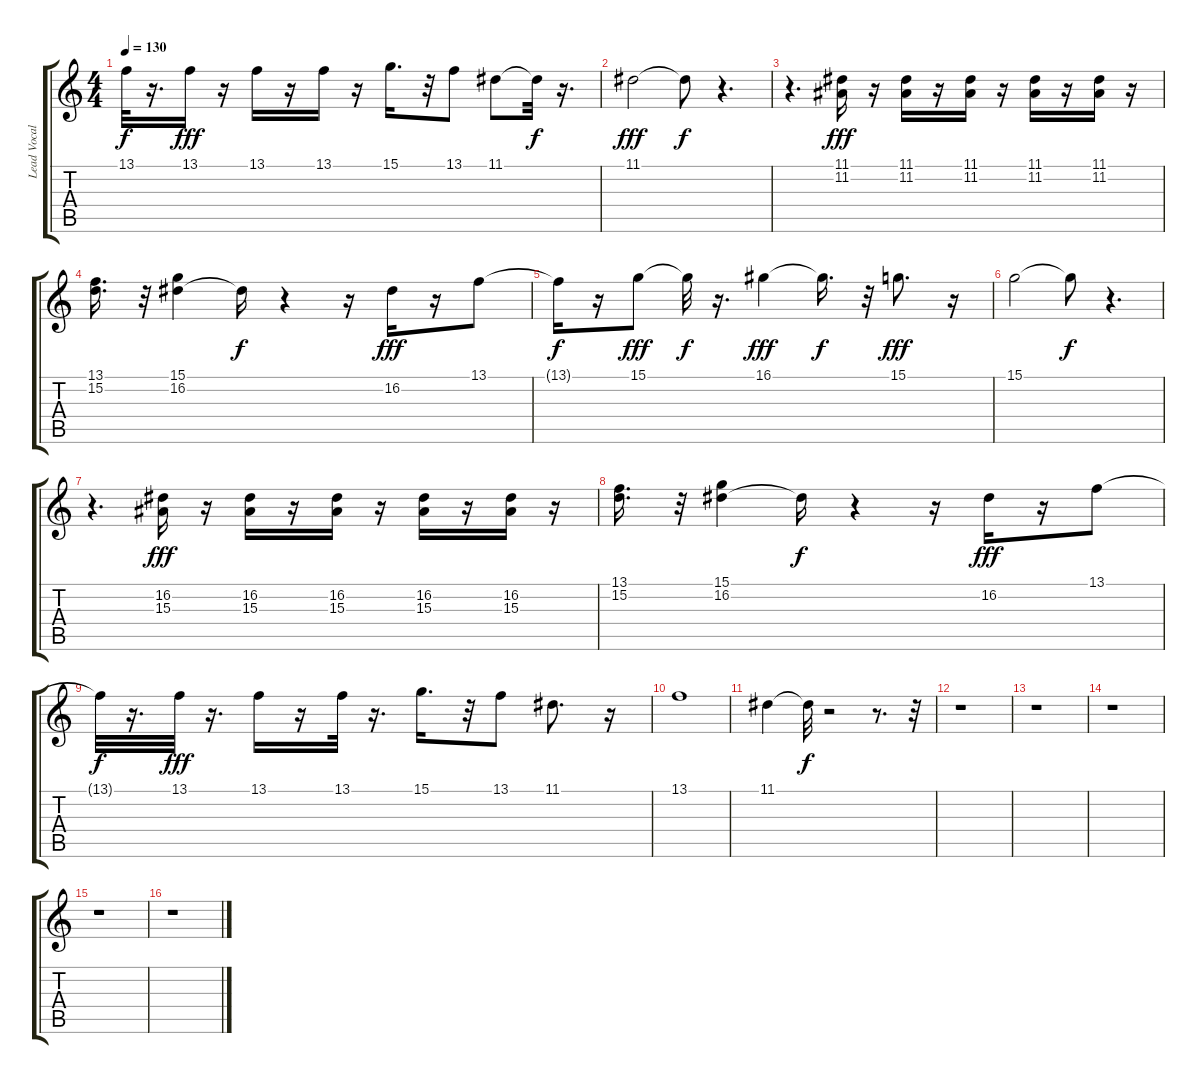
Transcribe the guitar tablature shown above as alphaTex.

\track ("Lead Vocals" "Lead Vocal") {instrument synthbrass1}
\staff {score tabs}
\tuning (E4 B3 G3 D3 A2 E2) {hide}
\ts (4 4)
\tempo 130
\clef g2
\ks c
13.1{t}.32{dy f} r.16{d} 13.1.16{dy fff} r.16 13.1.16 r.16 13.1.16 r.16 15.1.16{d} r.32 13.1.8 11.1.8 11.1{t}.32{dy f} r.16{d} |
11.1.2{dy fff} 11.1{t}.8{dy f} r.4{d} |
r.4{d} (11.1 11.2).16{dy fff} r.16 (11.1 11.2).16 r.16 (11.1 11.2).16 r.16 (11.1 11.2).16 r.16 (11.1 11.2).16 r.16 |
(13.1 15.2).16{d} r.32 (15.1 16.2).4 16.2{t}.16{dy f} r.4 r.16 16.2.16{dy fff} r.16 13.1.8 |
13.1{t}.16{dy f} r.16 15.1.8{dy fff} 15.1{t}.32{dy f} r.16{d} 16.1.4{dy fff} 16.1{t}.16{d dy f} r.32 15.1.8{d dy fff} r.16 |
15.1.2 15.1{t}.8{dy f} r.4{d} |
r.4{d} (16.2 15.3).16{dy fff} r.16 (16.2 15.3).16 r.16 (16.2 15.3).16 r.16 (16.2 15.3).16 r.16 (16.2 15.3).16 r.16 |
(13.1 15.2).16{d} r.32 (15.1 16.2).4 16.2{t}.16{dy f} r.4 r.16 16.2.16{dy fff} r.16 13.1.8 |
13.1{t}.32{dy f} r.16{d} 13.1.32{dy fff} r.16{d} 13.1.16 r.16 13.1.32 r.16{d} 15.1.16{d} r.32 13.1.8 11.1.8{d} r.16 |
13.1.1 |
11.1.4 11.1{t}.32{dy f} r.2 r.8{d} r.32 |
r.1 |
r.1 |
r.1 |
r.1 |
r.1
